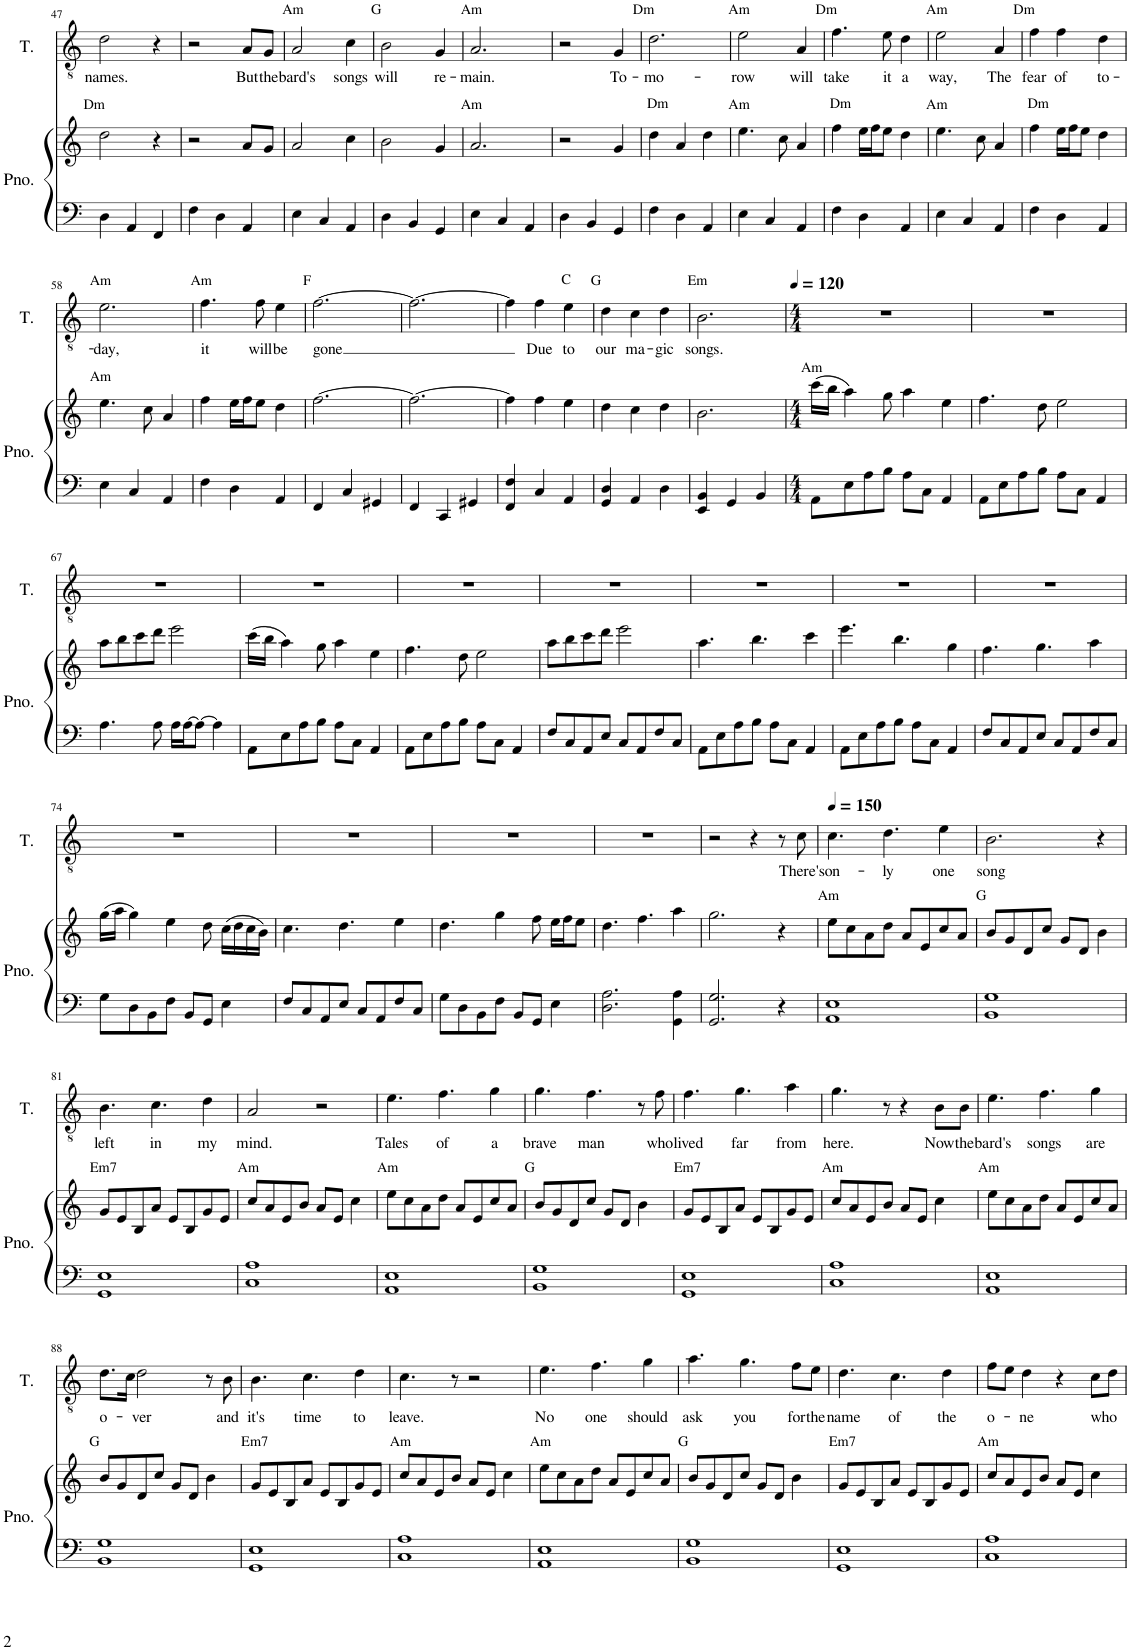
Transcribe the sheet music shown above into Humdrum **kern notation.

**kern	**kern	**kern	**text
*part2	*part2	*part1	*part1
*staff3	*staff2	*staff1	*staff1
*I"Piano	*	*I"Tenor	*
*I'Pno.	*	*I'T.	*
!!LO:PB:g=z
*clefF4	*clefG2	*clefGv2	*
*k[]	*k[]	*k[]	*
*M3/4	*M3/4	*M3/4	*
=47	=47	=47	=47
!	!LO:TX:a:t=Dm	!	!
!	!	!	!LO:LY:b
4D\	2dd\	2d\	names.
4AA/	.	.	.
4FF/	4r	4r	.
=48	=48	=48	=48
4F\	2r	2r	.
4D\	.	.	.
!	!	!	!LO:LY:b
4AA/	8a/L	8A/L	But
!	!	!	!LO:LY:b
.	8g/J	8G/J	the
=49	=49	=49	=49
!	!	!LO:TX:a:t=Am	!
!	!	!	!LO:LY:b
4E\	2a/	2A/	bard's
4C/	.	.	.
!	!	!	!LO:LY:b
4AA/	4cc\	4c\	songs
=50	=50	=50	=50
!	!	!LO:TX:a:t=G	!
!	!	!	!LO:LY:b
4D\	2b\	2B\	will
4BB/	.	.	.
!	!	!	!LO:LY:b
4GG/	4g/	4G/	re-
=51	=51	=51	=51
!	!	!LO:TX:a:t=Am	!
!	!LO:TX:a:t=Am	!	!
!	!	!	!LO:LY:b
4E\	2.a/	2.A/	-main.
4C/	.	.	.
4AA/	.	.	.
=52	=52	=52	=52
4D\	2r	2r	.
4BB/	.	.	.
!	!	!	!LO:LY:b
4GG/	4g/	4G/	To-
=53	=53	=53	=53
!	!	!LO:TX:a:t=Dm	!
!	!LO:TX:a:t=Dm	!	!
!	!	!	!LO:LY:b
4F\	4dd\	2.d\	-mo-
4D\	4a/	.	.
4AA/	4dd\	.	.
=54	=54	=54	=54
!	!	!LO:TX:a:t=Am	!
!	!LO:TX:a:t=Am	!	!
!	!	!	!LO:LY:b
4E\	4.ee\	2e\	-row
4C/	.	.	.
.	8cc\	.	.
!	!	!	!LO:LY:b
4AA/	4a/	4A/	will
=55	=55	=55	=55
!	!	!LO:TX:a:t=Dm	!
!	!LO:TX:a:t=Dm	!	!
!	!	!	!LO:LY:b
4F\	4ff\	4.f\	take
4D\	16ee\LL	.	.
.	16ff\J	.	.
!	!	!	!LO:LY:b
.	8ee\J	8e\	it
!	!	!	!LO:LY:b
4AA/	4dd\	4d\	a
=56	=56	=56	=56
!	!	!LO:TX:a:t=Am	!
!	!LO:TX:a:t=Am	!	!
!	!	!	!LO:LY:b
4E\	4.ee\	2e\	way,
4C/	.	.	.
.	8cc\	.	.
!	!	!	!LO:LY:b
4AA/	4a/	4A/	The
=57	=57	=57	=57
!	!	!LO:TX:a:t=Dm	!
!	!LO:TX:a:t=Dm	!	!
!	!	!	!LO:LY:b
4F\	4ff\	4f\	fear
!	!	!	!LO:LY:b
4D\	16ee\LL	4f\	of
.	16ff\J	.	.
.	8ee\J	.	.
!	!	!	!LO:LY:b
4AA/	4dd\	4d\	to-
!!LO:LB:g=z
=58	=58	=58	=58
!	!	!LO:TX:a:t=Am	!
!	!LO:TX:a:t=Am	!	!
!	!	!	!LO:LY:b
4E\	4.ee\	2.e\	-day,
4C/	.	.	.
.	8cc\	.	.
4AA/	4a/	.	.
=59	=59	=59	=59
!	!	!LO:TX:a:t=Am	!
!	!	!	!LO:LY:b
4F\	4ff\	4.f\	it
4D\	16ee\LL	.	.
.	16ff\J	.	.
!	!	!	!LO:LY:b
.	8ee\J	8f\	will
!	!	!	!LO:LY:b
4AA/	4dd\	4e\	be
=60	=60	=60	=60
!	!	!LO:TX:a:t=F	!
!	!	!	!LO:LY:b
4FF/	[2.ff\	[2.f\	gone
4C/	.	.	.
4GG#X/	.	.	.
=61	=61	=61	=61
4FF/	2.ff\_	2.f\_	.
4CC/	.	.	.
4GG#X/	.	.	.
=62	=62	=62	=62
4FF/ 4F/	4ff\]	4f\]	.
!	!	!	!LO:LY:b
4C/	4ff\	4f\	Due
!	!	!LO:TX:a:t=C	!
!	!	!	!LO:LY:b
4AA/	4ee\	4e\	to
=63	=63	=63	=63
!	!	!LO:TX:a:t=G	!
!	!	!	!LO:LY:b
4GG/ 4D/	4dd\	4d\	our
!	!	!	!LO:LY:b
4AA/	4cc\	4c\	ma-
!	!	!	!LO:LY:b
4D\	4dd\	4d\	-gic
=64	=64	=64	=64
!	!	!LO:TX:a:t=Em	!
!	!	!	!LO:LY:b
4EE/ 4BB/	2.b\	2.B\	songs.
4GG/	.	.	.
4BB/	.	.	.
=65	=65	=65	=65
*M4/4	*M4/4	*M4/4	*
*	*	*MM120	*
!	!LO:TX:a:t=Am	!	!
8AA\L	(16ccc\LL	1r	.
.	16bb\JJ	.	.
8E\	4aa\)	.	.
8A\	.	.	.
8B\J	8gg\	.	.
8A\L	4aa\	.	.
8C\J	.	.	.
4AA/	4ee\	.	.
=66	=66	=66	=66
8AA\L	4.ff\	1r	.
8E\	.	.	.
8A\	.	.	.
8B\J	8dd\	.	.
8A\L	2ee\	.	.
8C\J	.	.	.
4AA/	.	.	.
!!LO:LB:g=z
=67	=67	=67	=67
4.A\	8aa\L	1r	.
.	8bb\	.	.
.	8ccc\	.	.
8A\	8ddd\J	.	.
16A\LL	2eee\	.	.
[16A\J	.	.	.
8A\J_	.	.	.
4A\]	.	.	.
=68	=68	=68	=68
8AA\L	(16ccc\LL	1r	.
.	16bb\JJ	.	.
8E\	4aa\)	.	.
8A\	.	.	.
8B\J	8gg\	.	.
8A\L	4aa\	.	.
8C\J	.	.	.
4AA/	4ee\	.	.
=69	=69	=69	=69
8AA\L	4.ff\	1r	.
8E\	.	.	.
8A\	.	.	.
8B\J	8dd\	.	.
8A\L	2ee\	.	.
8C\J	.	.	.
4AA/	.	.	.
=70	=70	=70	=70
8F/L	8aa\L	1r	.
8C/	8bb\	.	.
8AA/	8ccc\	.	.
8E/J	8ddd\J	.	.
8C/L	2eee\	.	.
8AA/	.	.	.
8F/	.	.	.
8C/J	.	.	.
=71	=71	=71	=71
8AA\L	4.aa\	1r	.
8E\	.	.	.
8A\	.	.	.
8B\J	4.bb\	.	.
8A\L	.	.	.
8C\J	.	.	.
4AA/	4ccc\	.	.
=72	=72	=72	=72
8AA\L	4.eee\	1r	.
8E\	.	.	.
8A\	.	.	.
8B\J	4.bb\	.	.
8A\L	.	.	.
8C\J	.	.	.
4AA/	4gg\	.	.
=73	=73	=73	=73
8F/L	4.ff\	1r	.
8C/	.	.	.
8AA/	.	.	.
8E/J	4.gg\	.	.
8C/L	.	.	.
8AA/	.	.	.
8F/	4aa\	.	.
8C/J	.	.	.
!!LO:LB:g=z
=74	=74	=74	=74
8G\L	(16gg\LL	1r	.
.	16aa\JJ	.	.
8D\	4gg\)	.	.
8BB\	.	.	.
8F\J	4ee\	.	.
8BB/L	.	.	.
8GG/J	8dd\	.	.
4E\	(16cc\LL	.	.
.	16dd\	.	.
.	16cc\	.	.
.	16b\JJ)	.	.
=75	=75	=75	=75
8F/L	4.cc\	1r	.
8C/	.	.	.
8AA/	.	.	.
8E/J	4.dd\	.	.
8C/L	.	.	.
8AA/	.	.	.
8F/	4ee\	.	.
8C/J	.	.	.
=76	=76	=76	=76
8G\L	4.dd\	1r	.
8D\	.	.	.
8BB\	.	.	.
8F\J	4gg\	.	.
8BB/L	.	.	.
8GG/J	8ff\	.	.
4E\	16ee\LL	.	.
.	16ff\J	.	.
.	8ee\J	.	.
=77	=77	=77	=77
2.D\ 2.A\	4.dd\	1r	.
.	4.ff\	.	.
4GG\ 4A\	4aa\	.	.
=78	=78	=78	=78
2.GG/ 2.G/	2.gg\	2r	.
.	.	4r	.
4r	4r	8r	.
!	!	!	!LO:LY:b
.	.	8c\	There's
=79	=79	=79	=79
*	*	*MM150	*
!	!LO:TX:a:t=Am	!	!
!	!	!	!LO:LY:b
1AA 1E	8ee\L	4.c\	on-
.	8cc\	.	.
.	8a\	.	.
!	!	!	!LO:LY:b
.	8dd\J	4.d\	-ly
.	8a/L	.	.
.	8e/	.	.
!	!	!	!LO:LY:b
.	8cc/	4e\	one
.	8a/J	.	.
=80	=80	=80	=80
!	!LO:TX:a:t=G	!	!
!	!	!	!LO:LY:b
1BB 1G	8b/L	2.B\	song
.	8g/	.	.
.	8d/	.	.
.	8cc/J	.	.
.	8g/L	.	.
.	8d/J	.	.
.	4b\	4r	.
!!LO:LB:g=z
=81	=81	=81	=81
!	!LO:TX:a:t=Em7	!	!
!	!	!	!LO:LY:b
1GG 1E	8g/L	4.B\	left
.	8e/	.	.
.	8B/	.	.
!	!	!	!LO:LY:b
.	8a/J	4.c\	in
.	8e/L	.	.
.	8B/	.	.
!	!	!	!LO:LY:b
.	8g/	4d\	my
.	8e/J	.	.
=82	=82	=82	=82
!	!LO:TX:a:t=Am	!	!
!	!	!	!LO:LY:b
1C 1A	8cc/L	2A/	mind.
.	8a/	.	.
.	8e/	.	.
.	8b/J	.	.
.	8a/L	2r	.
.	8e/J	.	.
.	4cc\	.	.
=83	=83	=83	=83
!	!LO:TX:a:t=Am	!	!
!	!	!	!LO:LY:b
1AA 1E	8ee\L	4.e\	Tales
.	8cc\	.	.
.	8a\	.	.
!	!	!	!LO:LY:b
.	8dd\J	4.f\	of
.	8a/L	.	.
.	8e/	.	.
!	!	!	!LO:LY:b
.	8cc/	4g\	a
.	8a/J	.	.
=84	=84	=84	=84
!	!LO:TX:a:t=G	!	!
!	!	!	!LO:LY:b
1BB 1G	8b/L	4.g\	brave
.	8g/	.	.
.	8d/	.	.
!	!	!	!LO:LY:b
.	8cc/J	4.f\	man
.	8g/L	.	.
.	8d/J	.	.
.	4b\	8r	.
!	!	!	!LO:LY:b
.	.	8f\	who
=85	=85	=85	=85
!	!LO:TX:a:t=Em7	!	!
!	!	!	!LO:LY:b
1GG 1E	8g/L	4.f\	lived
.	8e/	.	.
.	8B/	.	.
!	!	!	!LO:LY:b
.	8a/J	4.g\	far
.	8e/L	.	.
.	8B/	.	.
!	!	!	!LO:LY:b
.	8g/	4a\	from
.	8e/J	.	.
=86	=86	=86	=86
!	!LO:TX:a:t=Am	!	!
!	!	!	!LO:LY:b
1C 1A	8cc/L	4.g\	here.
.	8a/	.	.
.	8e/	.	.
.	8b/J	8r	.
.	8a/L	4r	.
.	8e/J	.	.
!	!	!	!LO:LY:b
.	4cc\	8B\L	Now
!	!	!	!LO:LY:b
.	.	8B\J	the
=87	=87	=87	=87
!	!LO:TX:a:t=Am	!	!
!	!	!	!LO:LY:b
1AA 1E	8ee\L	4.e\	bard's
.	8cc\	.	.
.	8a\	.	.
!	!	!	!LO:LY:b
.	8dd\J	4.f\	songs
.	8a/L	.	.
.	8e/	.	.
!	!	!	!LO:LY:b
.	8cc/	4g\	are
.	8a/J	.	.
!!LO:LB:g=z
=88	=88	=88	=88
!	!LO:TX:a:t=G	!	!
!	!	!	!LO:LY:b
1BB 1G	8b/L	8.d\L	o-
.	8g/	.	.
.	.	16c\Jk	.
!	!	!	!LO:LY:b
.	8d/	2d\	-ver
.	8cc/J	.	.
.	8g/L	.	.
.	8d/J	.	.
.	4b\	8r	.
!	!	!	!LO:LY:b
.	.	8B\	and
=89	=89	=89	=89
!	!LO:TX:a:t=Em7	!	!
!	!	!	!LO:LY:b
1GG 1E	8g/L	4.B\	it's
.	8e/	.	.
.	8B/	.	.
!	!	!	!LO:LY:b
.	8a/J	4.c\	time
.	8e/L	.	.
.	8B/	.	.
!	!	!	!LO:LY:b
.	8g/	4d\	to
.	8e/J	.	.
=90	=90	=90	=90
!	!LO:TX:a:t=Am	!	!
!	!	!	!LO:LY:b
1C 1A	8cc/L	4.c\	leave.
.	8a/	.	.
.	8e/	.	.
.	8b/J	8r	.
.	8a/L	2r	.
.	8e/J	.	.
.	4cc\	.	.
=91	=91	=91	=91
!	!LO:TX:a:t=Am	!	!
!	!	!	!LO:LY:b
1AA 1E	8ee\L	4.e\	No
.	8cc\	.	.
.	8a\	.	.
!	!	!	!LO:LY:b
.	8dd\J	4.f\	one
.	8a/L	.	.
.	8e/	.	.
!	!	!	!LO:LY:b
.	8cc/	4g\	should
.	8a/J	.	.
=92	=92	=92	=92
!	!LO:TX:a:t=G	!	!
!	!	!	!LO:LY:b
1BB 1G	8b/L	4.a\	ask
.	8g/	.	.
.	8d/	.	.
!	!	!	!LO:LY:b
.	8cc/J	4.g\	you
.	8g/L	.	.
.	8d/J	.	.
!	!	!	!LO:LY:b
.	4b\	8f\L	for
!	!	!	!LO:LY:b
.	.	8e\J	the
=93	=93	=93	=93
!	!LO:TX:a:t=Em7	!	!
!	!	!	!LO:LY:b
1GG 1E	8g/L	4.d\	name
.	8e/	.	.
.	8B/	.	.
!	!	!	!LO:LY:b
.	8a/J	4.c\	of
.	8e/L	.	.
.	8B/	.	.
!	!	!	!LO:LY:b
.	8g/	4d\	the
.	8e/J	.	.
=94	=94	=94	=94
!	!LO:TX:a:t=Am	!	!
!	!	!	!LO:LY:b
1C 1A	8cc/L	8f\L	o-
.	8a/	8e\J	.
!	!	!	!LO:LY:b
.	8e/	4d\	ne
.	8b/J	.	.
.	8a/L	4r	.
.	8e/J	.	.
!	!	!	!LO:LY:b
.	4cc\	8c\L	who
.	.	8d\J	.
=	=	=	=
*-	*-	*-	*-
